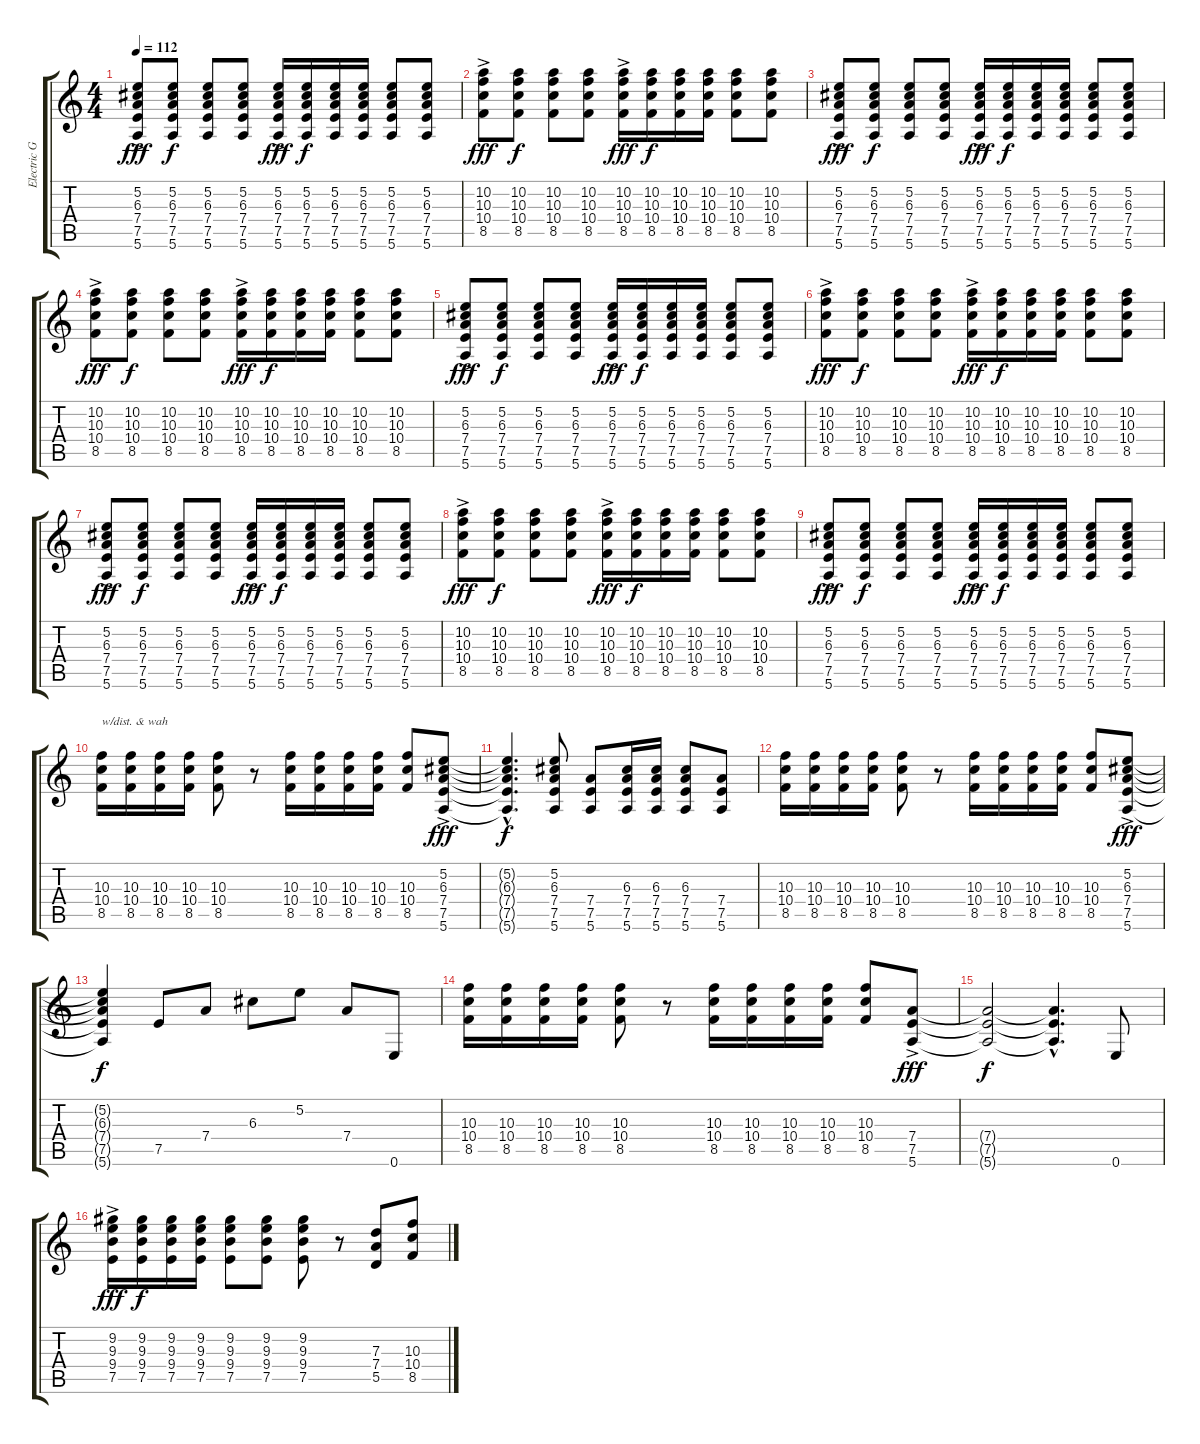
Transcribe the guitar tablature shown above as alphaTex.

\track ("Electric Guitar 2" "Electric G") {instrument distortionguitar}
\staff {score tabs}
\tuning (E4 B3 G3 D3 A2 E2) {hide}
\ts (4 4)
\tempo 112
\clef g2
\ks c
(5.2{ac} 6.3{ac} 7.4{ac} 7.5{ac} 5.6{ac}).8{dy fff} (5.2 6.3 7.4 7.5 5.6).8{dy f} (5.2 6.3 7.4 7.5 5.6).8 (5.2 6.3 7.4 7.5 5.6).8 (5.2{ac} 6.3{ac} 7.4{ac} 7.5{ac} 5.6{ac}).16{dy fff} (5.2 6.3 7.4 7.5 5.6).16{dy f} (5.2 6.3 7.4 7.5 5.6).16 (5.2 6.3 7.4 7.5 5.6).16 (5.2 6.3 7.4 7.5 5.6).8 (5.2 6.3 7.4 7.5 5.6).8 |
(10.2{ac} 10.3{ac} 10.4{ac} 8.5{ac}).8{dy fff} (10.2 10.3 10.4 8.5).8{dy f} (10.2 10.3 10.4 8.5).8 (10.2 10.3 10.4 8.5).8 (10.2{ac} 10.3{ac} 10.4{ac} 8.5{ac}).16{dy fff} (10.2 10.3 10.4 8.5).16{dy f} (10.2 10.3 10.4 8.5).16 (10.2 10.3 10.4 8.5).16 (10.2 10.3 10.4 8.5).8 (10.2 10.3 10.4 8.5).8 |
(5.2{ac} 6.3{ac} 7.4{ac} 7.5{ac} 5.6{ac}).8{dy fff} (5.2 6.3 7.4 7.5 5.6).8{dy f} (5.2 6.3 7.4 7.5 5.6).8 (5.2 6.3 7.4 7.5 5.6).8 (5.2{ac} 6.3{ac} 7.4{ac} 7.5{ac} 5.6{ac}).16{dy fff} (5.2 6.3 7.4 7.5 5.6).16{dy f} (5.2 6.3 7.4 7.5 5.6).16 (5.2 6.3 7.4 7.5 5.6).16 (5.2 6.3 7.4 7.5 5.6).8 (5.2 6.3 7.4 7.5 5.6).8 |
(10.2{ac} 10.3{ac} 10.4{ac} 8.5{ac}).8{dy fff} (10.2 10.3 10.4 8.5).8{dy f} (10.2 10.3 10.4 8.5).8 (10.2 10.3 10.4 8.5).8 (10.2{ac} 10.3{ac} 10.4{ac} 8.5{ac}).16{dy fff} (10.2 10.3 10.4 8.5).16{dy f} (10.2 10.3 10.4 8.5).16 (10.2 10.3 10.4 8.5).16 (10.2 10.3 10.4 8.5).8 (10.2 10.3 10.4 8.5).8 |
(5.2{ac} 6.3{ac} 7.4{ac} 7.5{ac} 5.6{ac}).8{dy fff} (5.2 6.3 7.4 7.5 5.6).8{dy f} (5.2 6.3 7.4 7.5 5.6).8 (5.2 6.3 7.4 7.5 5.6).8 (5.2{ac} 6.3{ac} 7.4{ac} 7.5{ac} 5.6{ac}).16{dy fff} (5.2 6.3 7.4 7.5 5.6).16{dy f} (5.2 6.3 7.4 7.5 5.6).16 (5.2 6.3 7.4 7.5 5.6).16 (5.2 6.3 7.4 7.5 5.6).8 (5.2 6.3 7.4 7.5 5.6).8 |
(10.2{ac} 10.3{ac} 10.4{ac} 8.5{ac}).8{dy fff} (10.2 10.3 10.4 8.5).8{dy f} (10.2 10.3 10.4 8.5).8 (10.2 10.3 10.4 8.5).8 (10.2{ac} 10.3{ac} 10.4{ac} 8.5{ac}).16{dy fff} (10.2 10.3 10.4 8.5).16{dy f} (10.2 10.3 10.4 8.5).16 (10.2 10.3 10.4 8.5).16 (10.2 10.3 10.4 8.5).8 (10.2 10.3 10.4 8.5).8 |
(5.2{ac} 6.3{ac} 7.4{ac} 7.5{ac} 5.6{ac}).8{dy fff} (5.2 6.3 7.4 7.5 5.6).8{dy f} (5.2 6.3 7.4 7.5 5.6).8 (5.2 6.3 7.4 7.5 5.6).8 (5.2{ac} 6.3{ac} 7.4{ac} 7.5{ac} 5.6{ac}).16{dy fff} (5.2 6.3 7.4 7.5 5.6).16{dy f} (5.2 6.3 7.4 7.5 5.6).16 (5.2 6.3 7.4 7.5 5.6).16 (5.2 6.3 7.4 7.5 5.6).8 (5.2 6.3 7.4 7.5 5.6).8 |
(10.2{ac} 10.3{ac} 10.4{ac} 8.5{ac}).8{dy fff} (10.2 10.3 10.4 8.5).8{dy f} (10.2 10.3 10.4 8.5).8 (10.2 10.3 10.4 8.5).8 (10.2{ac} 10.3{ac} 10.4{ac} 8.5{ac}).16{dy fff} (10.2 10.3 10.4 8.5).16{dy f} (10.2 10.3 10.4 8.5).16 (10.2 10.3 10.4 8.5).16 (10.2 10.3 10.4 8.5).8 (10.2 10.3 10.4 8.5).8 |
(5.2{ac} 6.3{ac} 7.4{ac} 7.5{ac} 5.6{ac}).8{dy fff} (5.2 6.3 7.4 7.5 5.6).8{dy f} (5.2 6.3 7.4 7.5 5.6).8 (5.2 6.3 7.4 7.5 5.6).8 (5.2{ac} 6.3{ac} 7.4{ac} 7.5{ac} 5.6{ac}).16{dy fff} (5.2 6.3 7.4 7.5 5.6).16{dy f} (5.2 6.3 7.4 7.5 5.6).16 (5.2 6.3 7.4 7.5 5.6).16 (5.2 6.3 7.4 7.5 5.6).8 (5.2 6.3 7.4 7.5 5.6).8 |
(10.3 10.4 8.5).16{txt "w/dist. & wah"} (10.3 10.4 8.5).16 (10.3 10.4 8.5).16 (10.3 10.4 8.5).16 (10.3 10.4 8.5).8 r.8 (10.3 10.4 8.5).16 (10.3 10.4 8.5).16 (10.3 10.4 8.5).16 (10.3 10.4 8.5).16 (10.3 10.4 8.5).8 (5.2{ac} 6.3{ac} 7.4{ac} 7.5{ac} 5.6{ac}).8{dy fff} |
(5.2{hac t} 6.3{hac t} 7.4{hac t} 7.5{hac t} 5.6{hac t}).4{d dy f} (5.2 6.3 7.4 7.5 5.6).8 (7.4 7.5 5.6).8 (6.3 7.4 7.5 5.6).16 (6.3 7.4 7.5 5.6).16 (6.3 7.4 7.5 5.6).8 (7.4 7.5 5.6).8 |
(10.3 10.4 8.5).16 (10.3 10.4 8.5).16 (10.3 10.4 8.5).16 (10.3 10.4 8.5).16 (10.3 10.4 8.5).8 r.8 (10.3 10.4 8.5).16 (10.3 10.4 8.5).16 (10.3 10.4 8.5).16 (10.3 10.4 8.5).16 (10.3 10.4 8.5).8 (5.2{ac} 6.3{ac} 7.4{ac} 7.5{ac} 5.6{ac}).8{dy fff} |
(5.2{t} 6.3{t} 7.4{t} 7.5{t} 5.6{t}).4{dy f} 7.5.8 7.4.8 6.3.8 5.2.8 7.4.8 0.6.8 |
(10.3 10.4 8.5).16 (10.3 10.4 8.5).16 (10.3 10.4 8.5).16 (10.3 10.4 8.5).16 (10.3 10.4 8.5).8 r.8 (10.3 10.4 8.5).16 (10.3 10.4 8.5).16 (10.3 10.4 8.5).16 (10.3 10.4 8.5).16 (10.3 10.4 8.5).8 (7.4{ac} 7.5{ac} 5.6{ac}).8{dy fff} |
(7.4{t} 7.5{t} 5.6{t}).2{dy f} (7.4{hac t} 7.5{hac t} 5.6{hac t}).4{d} 0.6.8 |
(9.2{ac} 9.3{ac} 9.4{ac} 7.5{ac}).16{dy fff} (9.2 9.3 9.4 7.5).16{dy f} (9.2 9.3 9.4 7.5).16 (9.2 9.3 9.4 7.5).16 (9.2 9.3 9.4 7.5).8 (9.2 9.3 9.4 7.5).8 (9.2 9.3 9.4 7.5).8 r.8 (7.3 7.4 5.5).8 (10.3 10.4 8.5).8
